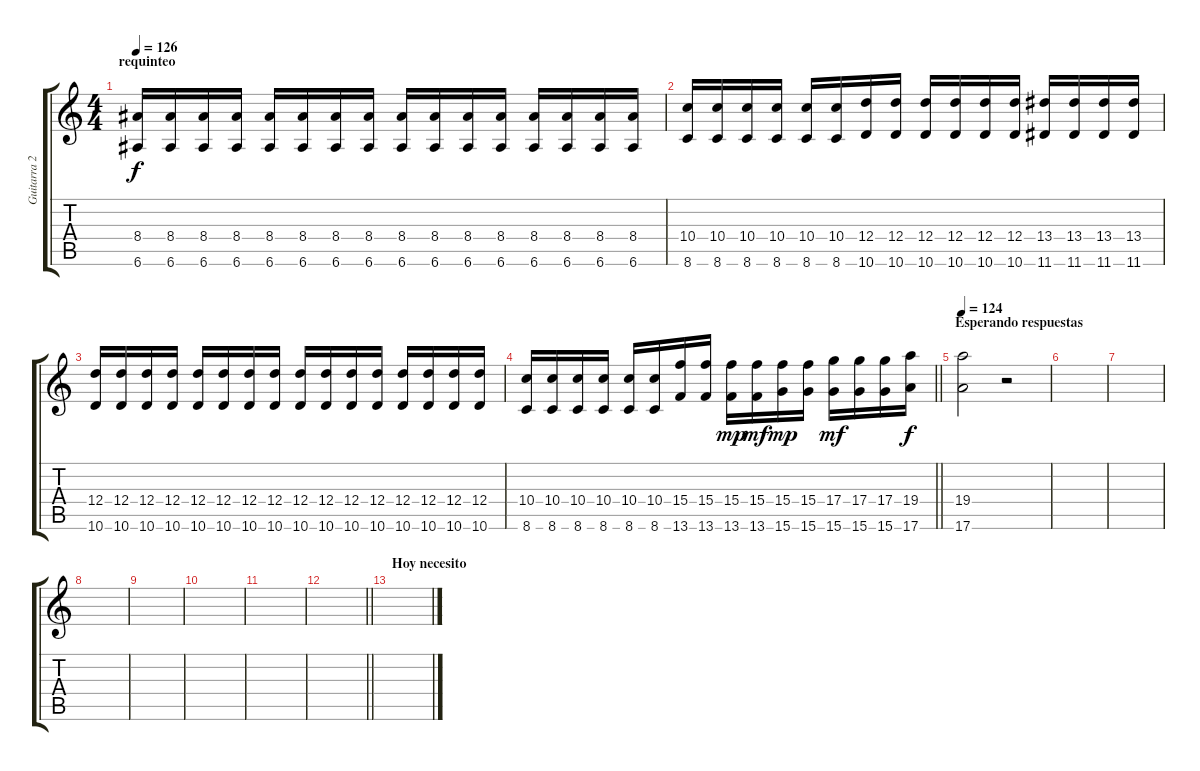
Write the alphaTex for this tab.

\track ("Guitarra 2" "Guitarra 2") {instrument distortionguitar}
\staff {score tabs}
\tuning (E4 B3 G3 D3 A2 E2) {hide}
\ts (4 4)
\section ("" "requinteo")
\tempo 126
\clef g2
\ks c
(8.4 6.6).16{dy f} (8.4 6.6).16 (8.4 6.6).16 (8.4 6.6).16 (8.4 6.6).16 (8.4 6.6).16 (8.4 6.6).16 (8.4 6.6).16 (8.4 6.6).16 (8.4 6.6).16 (8.4 6.6).16 (8.4 6.6).16 (8.4 6.6).16 (8.4 6.6).16 (8.4 6.6).16 (8.4 6.6).16 |
(10.4 8.6).16 (10.4 8.6).16 (10.4 8.6).16 (10.4 8.6).16 (10.4 8.6).16 (10.4 8.6).16 (12.4 10.6).16 (12.4 10.6).16 (12.4 10.6).16 (12.4 10.6).16 (12.4 10.6).16 (12.4 10.6).16 (13.4 11.6).16 (13.4 11.6).16 (13.4 11.6).16 (13.4 11.6).16 |
(12.4 10.6).16 (12.4 10.6).16 (12.4 10.6).16 (12.4 10.6).16 (12.4 10.6).16 (12.4 10.6).16 (12.4 10.6).16 (12.4 10.6).16 (12.4 10.6).16 (12.4 10.6).16 (12.4 10.6).16 (12.4 10.6).16 (12.4 10.6).16 (12.4 10.6).16 (12.4 10.6).16 (12.4 10.6).16 |
\barLineRight lightlight
(10.4 8.6).16 (10.4 8.6).16 (10.4 8.6).16 (10.4 8.6).16 (10.4 8.6).16 (10.4 8.6).16 (15.4 13.6).16 (15.4 13.6).16 (15.4 13.6).16{dy mp} (15.4 13.6).16{dy mf} (15.4 15.6).16{dy mp} (15.4 15.6).16 (17.4 15.6).16{dy mf} (17.4 15.6).16 (17.4 15.6).16 (19.4 17.6).16{dy f} |
\section ("" "Esperando respuestas")
\tempo 124
(19.4 17.6).2 r.2 |
|
|
|
|
|
|
\barLineRight lightlight
|
\section ("" "Hoy necesito")
